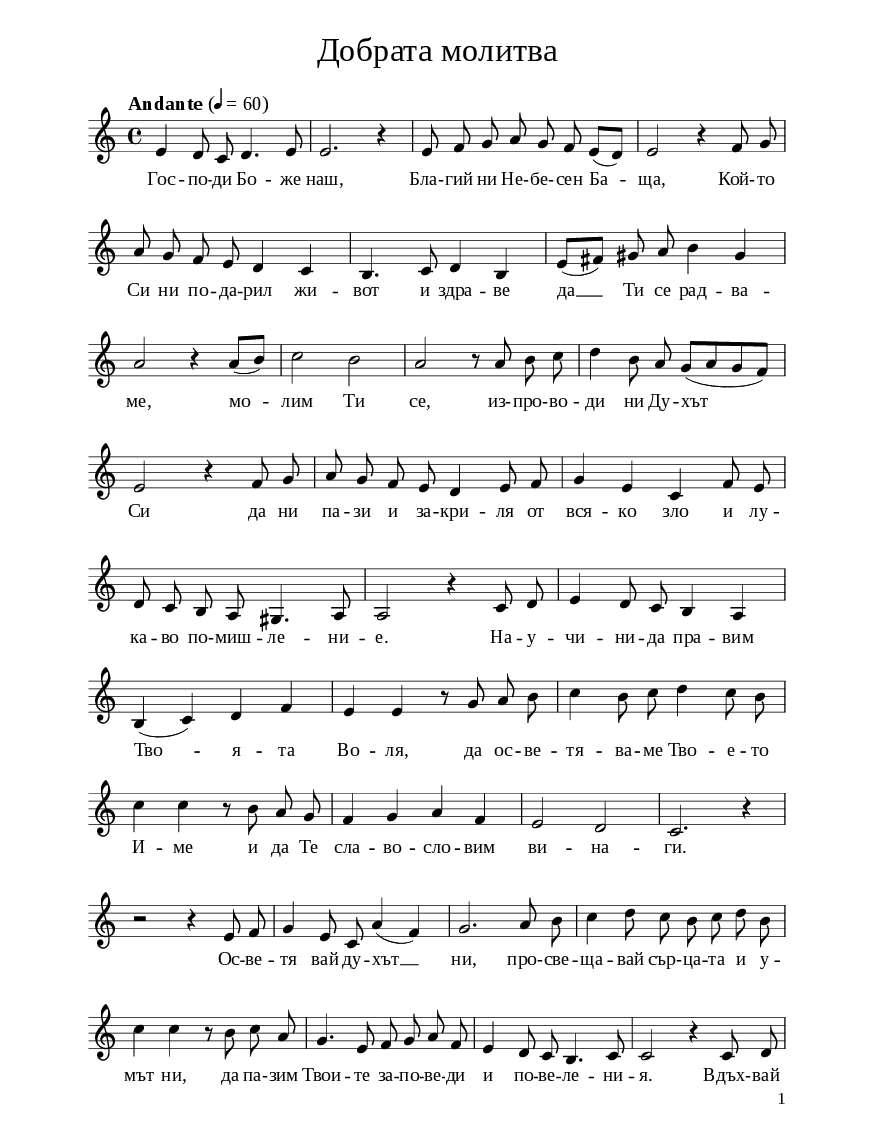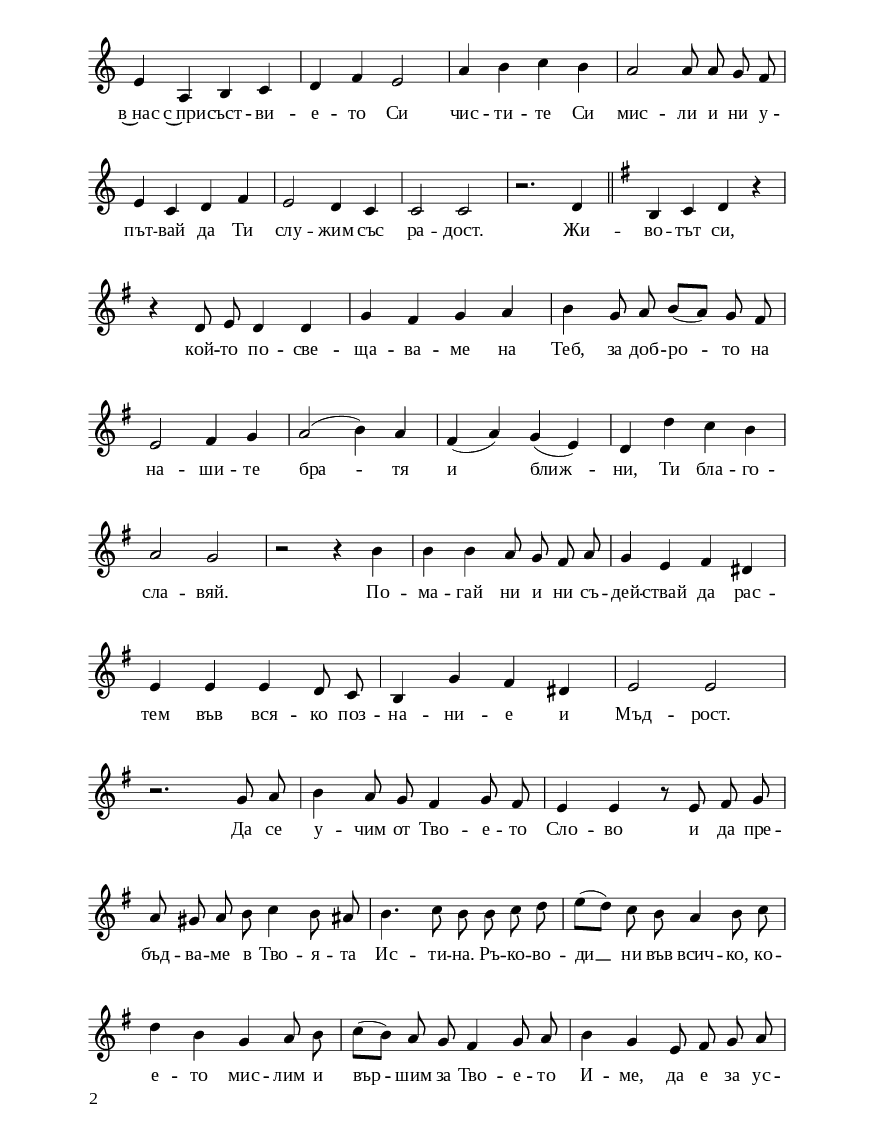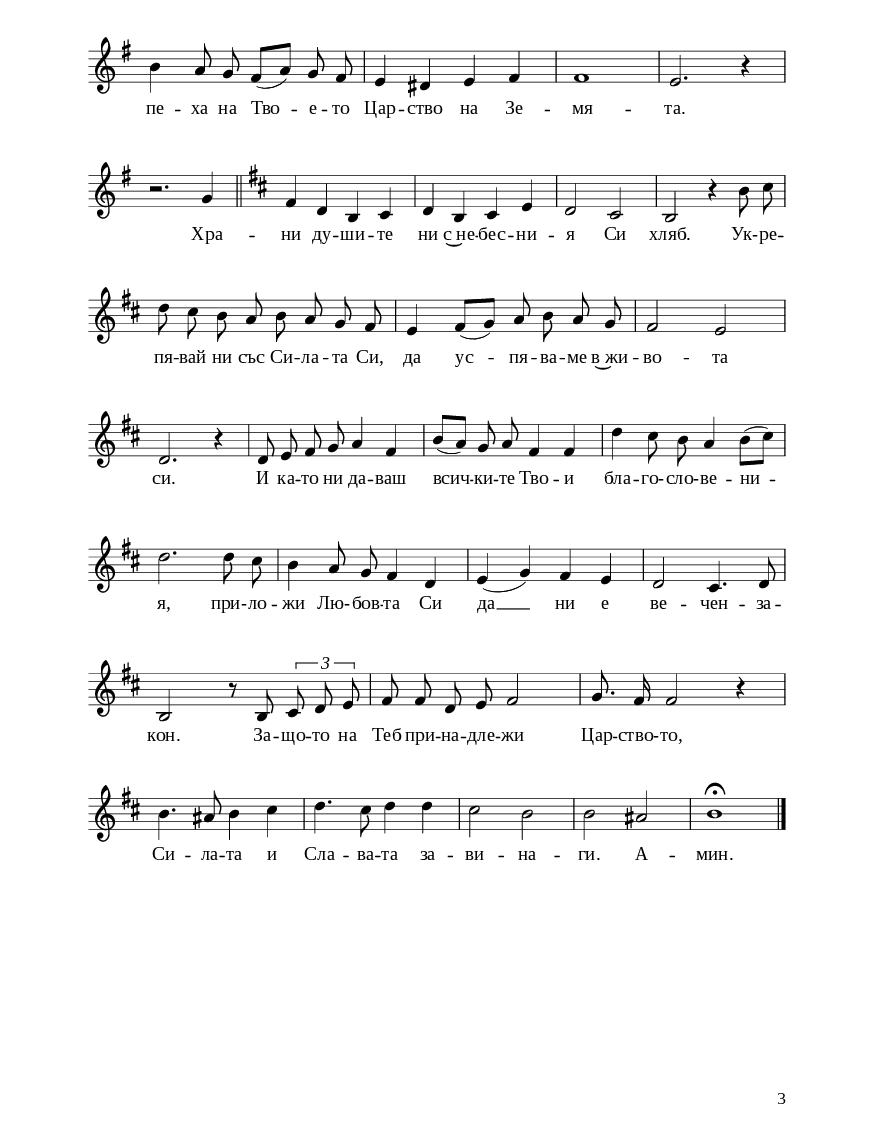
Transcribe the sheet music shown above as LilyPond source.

\version "2.24.4"

% include paper part and global functions
\include "include/globals.ily"

\bookpart {
  \label #'ref253
  \tocItem \markup "Добрата молитва "
  \include "include/bookpart-paper.ily"
  \score {
    \layout {
      indent = 0.0\cm % remove first line indentation
      ragged-last = ##f % do spread last line to fill the whole space
      \override Staff.BarLine.thick-thickness = #4 %make the end and repeat bars thiner
      \override Score.VoltaBracket.font-size = #-1.7 % make the repeat number fontsize smaller


      \context {
        \Score
        \omit BarNumber %remove bar numbers
        \override MetronomeMark.font-size = #1.5 % increase the tempo fontsize
        \override TupletNumber.font-size = #0.4 % increase the triol number

      } % context

      \context {
        % change staff size
        \Staff
        \override StaffSymbol.thickness = #0.5
        \override BarLine.hair-thickness = #1
        %\override StaffSymbol.ledger-line-thickness = #'(0 . 0)
      }

      \context {
        % adjust space between staff and lyrics and between the two lyric lines
        \Lyrics
        \override VerticalAxisGroup.nonstaff-relatedstaff-spacing = #'((padding . 1))
        \override VerticalAxisGroup.nonstaff-nonstaff-spacing = #'((minimum-distance . 2))
        includeGraceNotes = ##t
      }
    } % layout

    \new Voice  \absolute {
      \clef treble
      \key c \major
      \time 4/4
      \tempoFunc "Andante" 4 "60"
      \autoBeamOff
      e'4  d'8  c'8  d'4.
      e'8 | % 2
      e'2. r4 | % 3
      e'8  f'8  g'8  a'8  g'8
      f'8  e'8 ( [  d'8 ) ] | % 4
      e'2 r4  f'8  g'8 \break | % 5
      a'8  g'8  f'8  e'8  d'4
      c'4 | % 6
      b4.  c'8  d'4  b4 | % 7
      e'8 ( [  fis'8 ) ]  gis'8  a'8
      b'4  gis'4 | \break % 8
      a'2 r4  a'8 ( [  b'8 ) ] | % 9
      c''2  b'2 |
      a'2 r8  a'8  b'8  c''8 | % 11
      d''4  b'8  a'8  g'8 ( [  a'8
      g'8  f'8 ) ] | \break % 12
      e'2 r4  f'8  g'8 | % 13
      a'8  g'8  f'8  e'8  d'4
      e'8  f'8 | % 14
      g'4  e'4  c'4  f'8  e'8 | \break % 15
      d'8  c'8  b8  a8  gis4.
      a8 | % 16
      a2 r4  c'8  d'8 | % 17
      e'4  d'8  c'8  b4  a4 | \break % 18
      b4 (  c'4 )  d'4  f'4 | % 19
      e'4  e'4 r8  g'8  a'8  b'8 |

      c''4  b'8  c''8  d''4
      c''8  b'8 |  \break % 21
      c''4  c''4 r8  b'8  a'8
      g'8 | % 22
      f'4  g'4  a'4  f'4 | % 23
      e'2  d'2  | % 24
      c'2. r4 | \break % 25
      r2 r4  e'8  f'8 | % 26
      g'4  e'8  c'8  a'4 (  f'4 ) | % 27
      g'2.  a'8  b'8 | % 28
      c''4  d''8  c''8  b'8
      c''8  d''8  b'8 \break | % 29
      c''4  c''4 r8  b'8  c''8
      a'8 |
      g'4.  e'8  f'8  g'8  a'8
      f'8 | % 31
      e'4  d'8  c'8  b4.  c'8 | % 32
      c'2 r4  c'8  d'8 \break | % 33
      e'4  a4  b4  c'4 | % 34
      d'4  f'4  e'2 | % 35
      a'4  b'4  c''4  b'4 | % 36
      a'2  a'8  a'8  g'8  f'8 | \break % 37
      e'4  c'4  d'4  f'4  | % 38
      e'2  d'4  c'4 | % 39
      c'2  c'2 |
      r2.  d'4 \bar "||"
      \key g \major  b4  c'4  d'4 r4 |\break % 42
      r4  d'8  e'8  d'4  d'4 | % 43
      g'4  fis'4  g'4  a'4 | % 44
      b'4  g'8  a'8  b'8 ( [  a'8 )
      ]  g'8  fis'8 | \break % 45
      e'2  fis'4  g'4 |  % 46
      a'2 (  b'4 )  a'4 | % 47
      fis'4 (  a'4 )  g'4 (  e'4 ) | % 48
      d'4  d''4  c''4  b'4 | \break % 49
      a'2  g'2 |
      r2 r4  b'4 | % 51
      b'4  b'4  a'8  g'8  fis'8
      a'8 | % 52
      g'4  e'4  fis'4  dis'4 | \break % 53
      e'4  e'4  e'4  d'8  c'8  | % 54
      b4  g'4  fis'4  dis'4 | % 55
      e'2  e'2 | \break % 56
      r2.  g'8  a'8 | % 57
      b'4  a'8  g'8  fis'4  g'8
      fis'8 | % 58
      e'4  e'4 r8  e'8  fis'8  g'8
      \break | % 59
      a'8  gis'8  a'8  b'8  c''4
      b'8  ais'8 |
      b'4.  c''8  b'8  b'8
      c''8  d''8 | % 61
      e''8 ( [  d''8 ) ]  c''8  b'8
      a'4  b'8  c''8 | \break % 62
      d''4  b'4  g'4  a'8  b'8 | % 63
      c''8 ( [  b'8 ) ]  a'8  g'8
      fis'4  g'8  a'8 | % 64
      b'4  g'4  e'8  fis'8  g'8
      a'8 | \break % 65
      b'4  a'8  g'8  fis'8 ( [  a'8
      ) ]  g'8  fis'8 | % 66
      e'4  dis'4  e'4  fis'4 | % 67
      fis'1  | % 68
      e'2. r4 | \break % 69
      r2.  g'4 \bar "||"
      \key b \minor  fis'4  d'4  b4  cis'4 | % 71
      d'4  b4  cis'4  e'4 | % 72
      d'2  cis'2 | % 73
      b2 r4  b'8  cis''8 \break | % 74
      d''8  cis''8  b'8  a'8
      b'8  a'8  g'8  fis'8 | % 75
      e'4  fis'8 ( [  g'8 ) ]  a'8
      b'8  a'8  g'8 | % 76
      fis'2  e'2 \break | % 77
      d'2. r4  | % 78
      d'8  e'8  fis'8  g'8  a'4
      fis'4 | % 79
      b'8 ( [  a'8 ) ]  g'8  a'8  fis'4
      fis'4 |
      d''4  cis''8  b'8  a'4
      b'8 ( [  cis''8 ) ] | \break % 81
      d''2.  d''8  cis''8  | % 82
      b'4  a'8  g'8  fis'4  d'4 | % 83
      e'4 (  g'4 )  fis'4  e'4 | % 84
      d'2  cis'4.  d'8 |\break % 85
      b2 r8  b8 \times 2/3 {
        cis'8  d'8  e'8
      }
      | % 86
      fis'8  fis'8  d'8  e'8  fis'2
      | % 87
      g'8.  fis'16  fis'2 r4   \break | % 88
      b'4.  ais'8  b'4  cis''4 | % 89
      d''4.  cis''8  d''4  d''4 |

      cis''2  b'2 | % 91
      b'2  ais'2 | % 92
      b'1 \fermata \bar "|."
    }

    \addlyrics {
      Гос -- по -- ди Бо -- же наш,
      "Бла-" -- гий ни "Не-" -- "бе-" -- сен Ба -- ща, "Кой-"
      -- то Си ни по -- да -- рил жи -- вот и здра --
      ве да  __ Ти се рад -- ва -- ме, мо -- лим Ти се,
      "из-" -- "про-" -- во -- ди ни Ду --
      хът Си да ни па -- зи и за -- кри -- ля от вся --
      ко зло и лу -- ка -- во "по-" -- миш -- ле -- ни
      -- е. На -- у -- чи -- ни -- да пра -- вим Тво
      -- я -- та Во -- ля, да ос -- ве -- тя -- ва
      -- ме Тво -- е -- то И -- ме и да Те сла --
      во -- сло -- вим ви -- на -- ги. Ос -- ве -- тя
      вай ду -- хът __ ни, "про-" -- све -- ща -- вай
      "сър-"  -- ца -- та и у -- мът ни, да "па-" -- зим
      Твои -- те за -- по -- ве -- ди и по -- ве
      -- ле -- ни -- я. "Вдъх-" -- вай в~нас с~при -- съст --
      ви -- е -- то Си чис -- ти -- те Си мис -- ли
      и ни у -- път -- вай да Ти слу -- жим със ра
      -- дост. Жи -- во -- тът си, кой -- то по -- све
      -- ща -- ва -- ме на Теб, за доб -- ро -- то
      на на -- ши -- те бра -- тя и  ближ
      -- ни, Ти бла -- го -- сла -- вяй. По -- ма --
      гай ни и ни съ -- дей -- ствай да рас -- тем
      във вся -- ко поз -- на -- ни -- е и Мъд --
      рост. Да се у -- чим от Тво -- е -- то Сло --
      во и да пре -- бъд -- ва -- ме в Тво -- я --
      та Ис -- ти -- на. Ръ -- ко -- во -- ди __  ни
      във всич -- ко, ко -- е -- то мис -- лим и вър
      -- шим за Тво -- е -- то И -- ме, да е за
      ус -- пе -- ха на Тво -- е -- то Цар -- ство
      на Зе -- мя -- та. Хра -- ни ду -- ши -- те ни
      с~не -- бес -- ни -- я Си хляб. "Ук-" -- ре -- пя --
      вай ни със Си -- ла -- та Си, да ус -- пя
      -- ва -- ме в~жи -- во -- та си. И ка -- то ни
      да -- ваш всич -- ки -- те Тво -- и бла --
      "го-" -- "сло-" -- ве -- ни -- я, "при-" -- ло -- жи
      "Лю-" -- бов -- та Си да  __ ни е ве -- чен --
      за -- кон. За -- що -- то на Теб при -- на --
      дле -- жи Цар -- "ство-" -- то, Си -- ла -- та и Сла
      -- ва -- та за -- ви -- на -- ги. А -- мин.}

      \header {
        title = \titleFunc #'ref_desc_20 "Добрата молитва" "Dobrata molitva"
      }

      \midi{}

    } % score




  } % bookpart

  % Più mosso
  %
